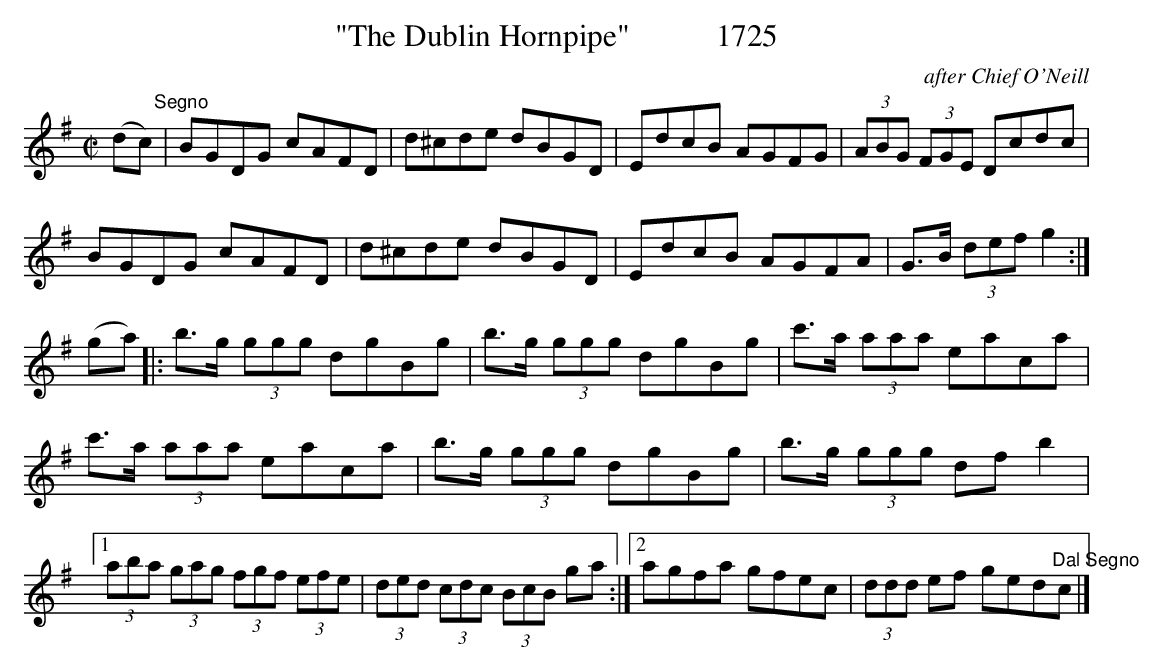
X:1
T:"The Dublin Hornpipe"           1725
C:after Chief O'Neill
BRENNAN July 2003 (HTTP://WWW.SOSYOURMOM.COM)
M:C|
L:1/8
K:G
(dc)"^Segno"|BGDG cAFD|d^cde dBGD|EdcB AGFG|(3ABG  (3FGE Dcdc|
BGDG cAFD|d^cde dBGD|EdcB AGFA|G3/2B/2  (3def g2:|
(ga)|:b3/2g/2  (3ggg dgBg|b3/2g/2  (3ggg dgBg|c'3/2a/2  (3aaa eaca|
 c'3/2a/2  (3aaa eaca|b3/2g/2  (3ggg dgBg|b3/2g/2  (3ggg df b2|
[1 (3aba  (3gag  (3fgf  (3efe| (3ded  (3cdc  (3BcB ga:|[2agfa gfec| (3ddd ef ged"^Dal Segno"c|]
